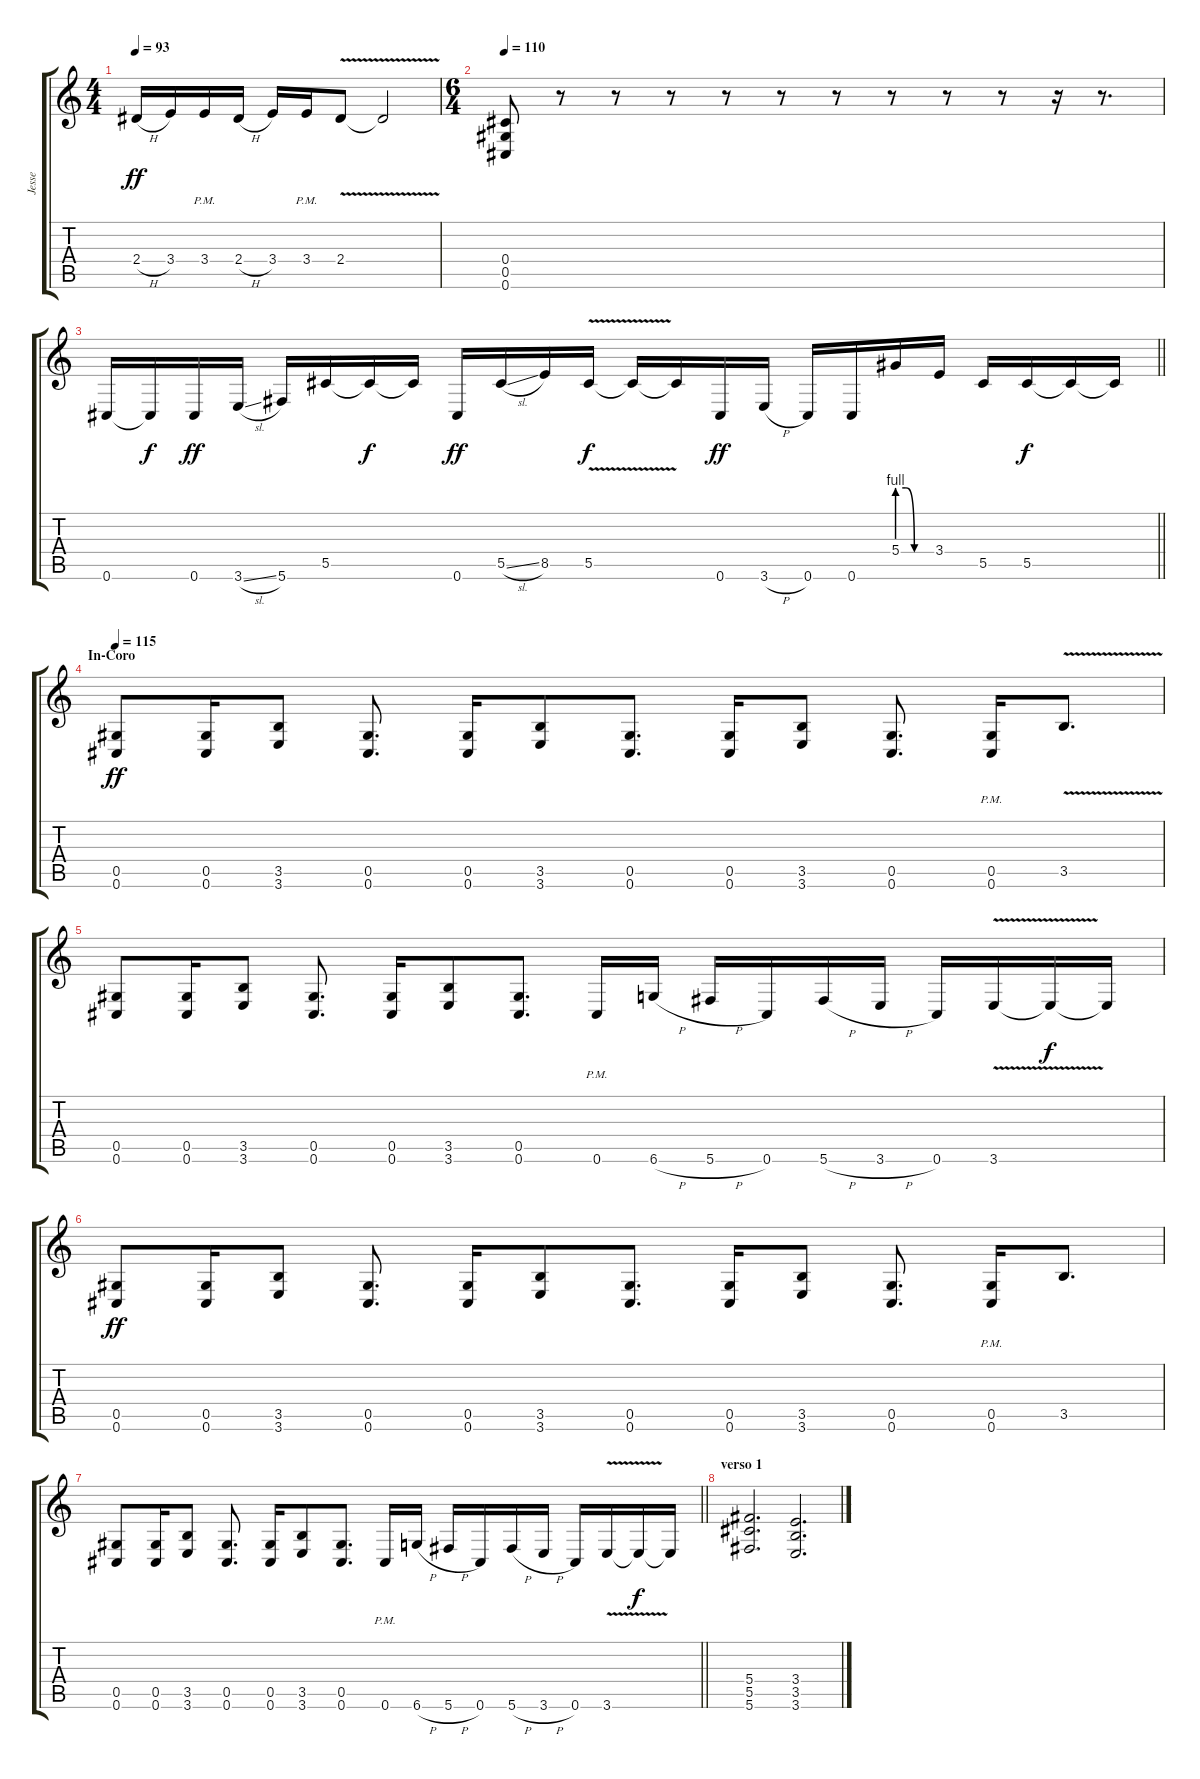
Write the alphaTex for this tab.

\track ("Jesse" "Jesse") {instrument distortionguitar}
\staff {score tabs}
\tuning (Eb4 Bb3 Gb3 Db3 Ab2 Db2) {hide}
\ts (4 4)
\tempo 93
\clef g2
\ks c
2.4{h}.16{dy ff} 3.4.16 3.4{pm}.16 2.4{h}.16 3.4.16 3.4{pm}.16 2.4{v}.8 2.4{t}.2 |
\ts (6 4)
\tempo 110
(0.4 0.5 0.6).8 r.8 r.8 r.8 r.8 r.8 r.8 r.8 r.8 r.8 r.16 r.8{d} |
\barLineRight lightlight
0.6.16 0.6{t}.16{dy f} 0.6.16{dy ff} 3.6{sl}.16 5.6.16 5.5.16 5.5{t}.16{dy f} 5.5{t}.16 0.6.16{dy ff} 5.5{sl}.16 8.5.16 5.5{v}.16{dy f} 5.5{t}.16 5.5{t}.16 0.6.16{dy ff} 3.6{h}.16 0.6.16 0.6.16 5.4{be (custom 0 4 15 4 30 0 60 0)}.16 3.4.16 5.5.16 5.5.16{dy f} 5.5{t}.16 5.5{t}.16 |
\section ("" "In-Coro")
\tempo 115
(0.5 0.6).8{dy ff instrument distortionguitar} (0.5 0.6).16 (3.5 3.6).8 (0.5 0.6).8{d} (0.5 0.6).16 (3.5 3.6).8 (0.5 0.6).8{d} (0.5 0.6).16 (3.5 3.6).8 (0.5 0.6).8{d} (0.5{pm} 0.6{pm}).16 3.5{v}.8{d instrument guitarharmonics} |
(0.5 0.6).8{instrument distortionguitar} (0.5 0.6).16 (3.5 3.6).8 (0.5 0.6).8{d} (0.5 0.6).16 (3.5 3.6).8 (0.5 0.6).8{d} 0.6{pm}.16 6.6{h}.16 5.6{h}.16 0.6.16 5.6{h}.16 3.6{h}.16 0.6.16 3.6{v}.16 3.6{t}.16{dy f} 3.6{t}.16 |
(0.5 0.6).8{dy ff} (0.5 0.6).16 (3.5 3.6).8 (0.5 0.6).8{d} (0.5 0.6).16 (3.5 3.6).8 (0.5 0.6).8{d} (0.5 0.6).16 (3.5 3.6).8 (0.5 0.6).8{d} (0.5{pm} 0.6{pm}).16 3.5.8{d} |
\barLineRight lightlight
(0.5 0.6).8 (0.5 0.6).16 (3.5 3.6).8 (0.5 0.6).8{d} (0.5 0.6).16 (3.5 3.6).8 (0.5 0.6).8{d} 0.6{pm}.16 6.6{h}.16 5.6{h}.16 0.6.16 5.6{h}.16 3.6{h}.16 0.6.16 3.6{v}.16 3.6{t}.16{dy f} 3.6{t}.16 |
\section ("" "verso 1")
(5.4 5.5 5.6).2{d} (3.4 3.5 3.6).2{d}
